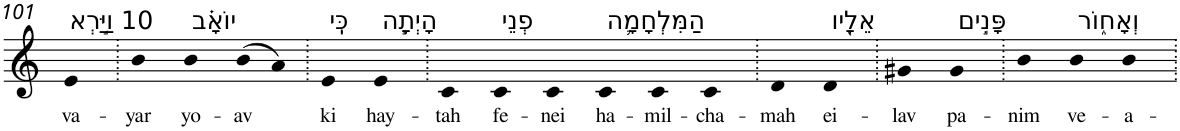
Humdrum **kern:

**kern	**text
*part1	*part1
*staff1	*staff1
*I"Piano	*
*I'Pno	*
!!LO:PB:g=z
*clefG2	*
*k[]	*
=101	=101
!LO:TX:a:t=10 וַיַּ֣רְא	!
!	!LO:LY:b
4e	va-
=102.	=102.
!	!LO:LY:b
4b	-yar
!LO:TX:a:t=יוֹאָ֗ב	!
!	!LO:LY:b
4b	yo-
!	!LO:LY:b
(>8b	-av
8a)	.
=103.	=103.
!LO:TX:a:t=כִּֽי	!
!	!LO:LY:b
4e	ki
!LO:TX:a:t=הָיְתָ֧ה	!
!	!LO:LY:b
4e	hay-
=104.	=104.
!	!LO:LY:b
4c	-tah
!LO:TX:a:t=פְנֵי	!
!	!LO:LY:b
4c	fe-
!	!LO:LY:b
4c	-nei
!LO:TX:a:t=הַמִּלְחָמָ֛ה	!
!	!LO:LY:b
4c	ha-
!	!LO:LY:b
4c	-mil-
!	!LO:LY:b
4c	-cha-
=105.	=105.
!	!LO:LY:b
4d	-mah
!LO:TX:a:t=אֵלָ֖יו	!
!	!LO:LY:b
4d	ei-
=106.	=106.
!	!LO:LY:b
4g#X	-lav
!LO:TX:a:t=פָּנִ֣ים	!
!	!LO:LY:b
4g#	pa-
=107.	=107.
!	!LO:LY:b
4b	-nim
!LO:TX:a:t=וְאָח֑וֹר	!
!	!LO:LY:b
4b	ve-
!	!LO:LY:b
4b	-a-
=.	=.
*-	*-
